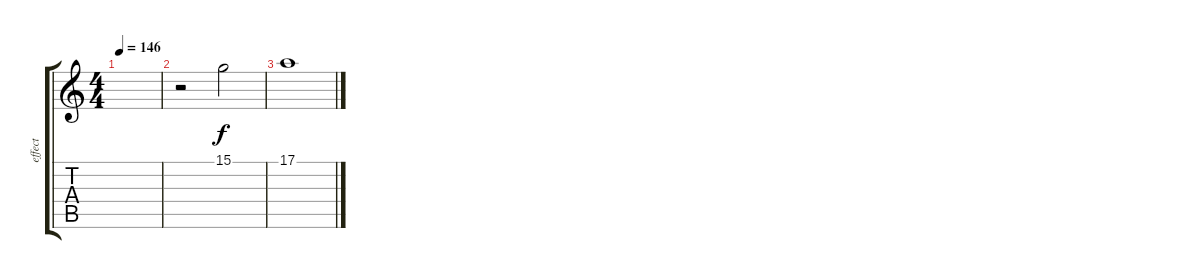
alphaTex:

\track ("effect" "effect") {instrument seashore}
\staff {score tabs}
\tuning (E4 B3 G3 D3 A2 E2) {hide}
\ts (4 4)
\tempo 146
\clef g2
\ks c
|
r.2 15.1.2 |
17.1.1
